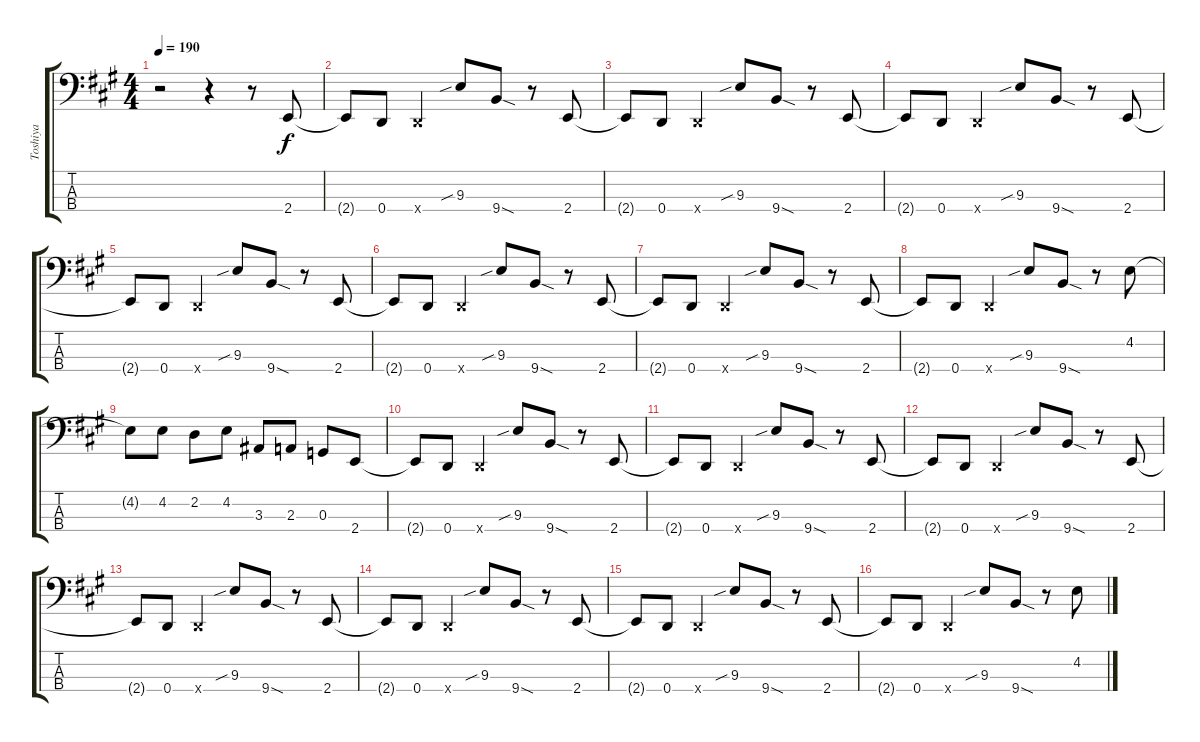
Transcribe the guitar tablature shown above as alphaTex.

\track ("Toshiya" "Toshiya") {instrument electricbasspick}
\staff {score tabs}
\tuning (F2 C2 G1 D1) {hide}
\ts (4 4)
\tempo 190
\clef f4
\ks a
r.2{dy f} r.4 r.8 2.4.8 |
2.4{t}.8 0.4.8 0.4{x}.4 9.3{sib}.8 9.4{sod}.8 r.8 2.4.8 |
2.4{t}.8 0.4.8 0.4{x}.4 9.3{sib}.8 9.4{sod}.8 r.8 2.4.8 |
2.4{t}.8 0.4.8 0.4{x}.4 9.3{sib}.8 9.4{sod}.8 r.8 2.4.8 |
2.4{t}.8 0.4.8 0.4{x}.4 9.3{sib}.8 9.4{sod}.8 r.8 2.4.8 |
2.4{t}.8 0.4.8 0.4{x}.4 9.3{sib}.8 9.4{sod}.8 r.8 2.4.8 |
2.4{t}.8 0.4.8 0.4{x}.4 9.3{sib}.8 9.4{sod}.8 r.8 2.4.8 |
2.4{t}.8 0.4.8 0.4{x}.4 9.3{sib}.8 9.4{sod}.8 r.8 4.2.8 |
4.2{t}.8 4.2.8 2.2.8 4.2.8 3.3.8 2.3.8 0.3.8 2.4.8 |
2.4{t}.8 0.4.8 0.4{x}.4 9.3{sib}.8 9.4{sod}.8 r.8 2.4.8 |
2.4{t}.8 0.4.8 0.4{x}.4 9.3{sib}.8 9.4{sod}.8 r.8 2.4.8 |
2.4{t}.8 0.4.8 0.4{x}.4 9.3{sib}.8 9.4{sod}.8 r.8 2.4.8 |
2.4{t}.8 0.4.8 0.4{x}.4 9.3{sib}.8 9.4{sod}.8 r.8 2.4.8 |
2.4{t}.8 0.4.8 0.4{x}.4 9.3{sib}.8 9.4{sod}.8 r.8 2.4.8 |
2.4{t}.8 0.4.8 0.4{x}.4 9.3{sib}.8 9.4{sod}.8 r.8 2.4.8 |
2.4{t}.8 0.4.8 0.4{x}.4 9.3{sib}.8 9.4{sod}.8 r.8 4.2.8
